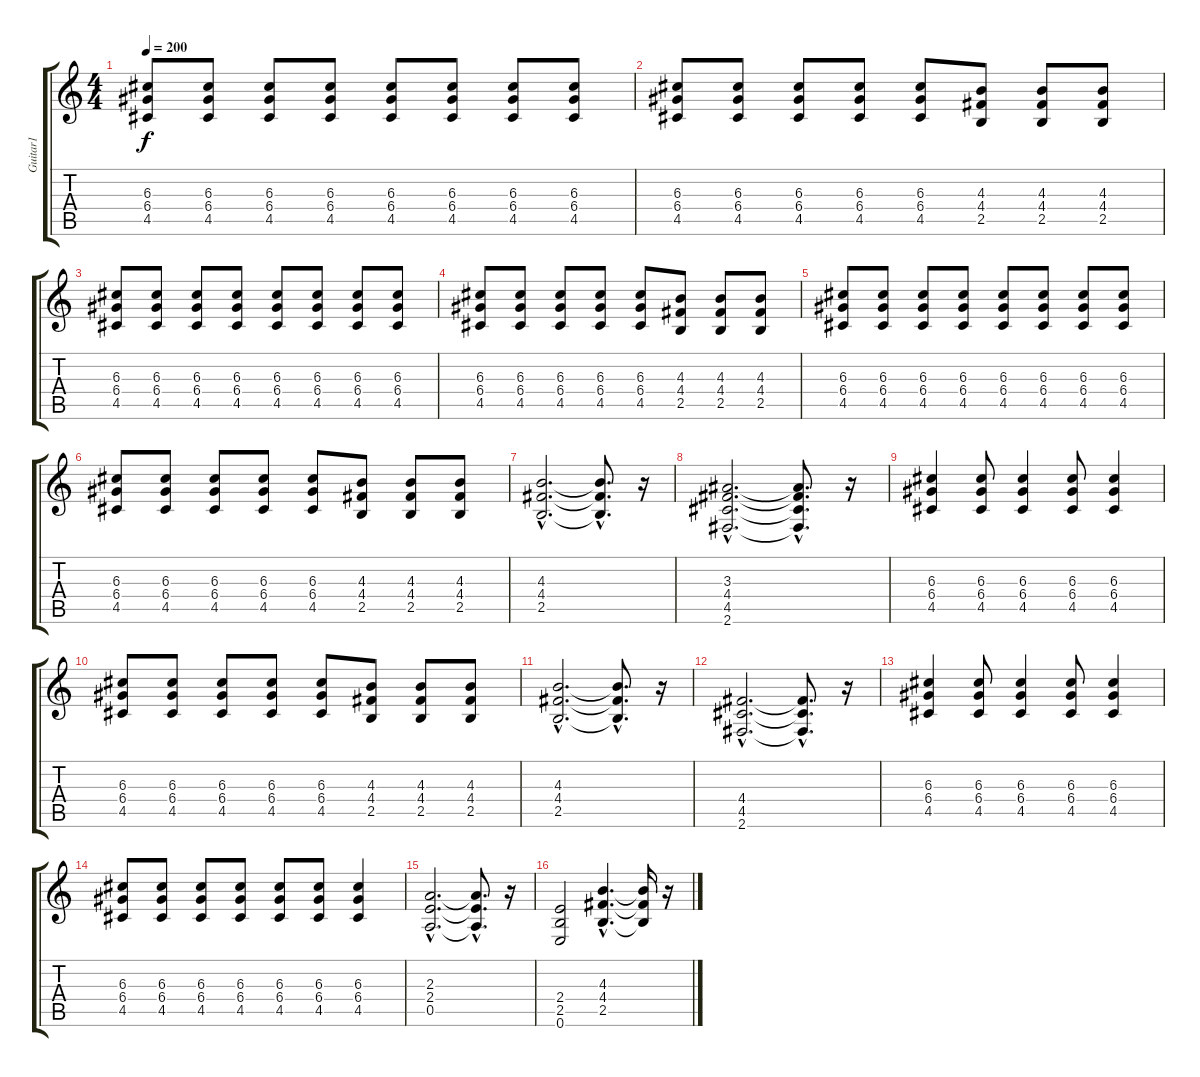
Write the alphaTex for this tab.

\track ("Guitar1" "Guitar1") {instrument distortionguitar}
\staff {score tabs}
\tuning (E4 B3 G3 D3 A2 E2) {hide}
\ts (4 4)
\tempo 200
\clef g2
\ks c
(6.3 6.4 4.5).8{dy f} (6.3 6.4 4.5).8 (6.3 6.4 4.5).8 (6.3 6.4 4.5).8 (6.3 6.4 4.5).8 (6.3 6.4 4.5).8 (6.3 6.4 4.5).8 (6.3 6.4 4.5).8 |
(6.3 6.4 4.5).8 (6.3 6.4 4.5).8 (6.3 6.4 4.5).8 (6.3 6.4 4.5).8 (6.3 6.4 4.5).8 (4.3 4.4 2.5).8 (4.3 4.4 2.5).8 (4.3 4.4 2.5).8 |
(6.3 6.4 4.5).8 (6.3 6.4 4.5).8 (6.3 6.4 4.5).8 (6.3 6.4 4.5).8 (6.3 6.4 4.5).8 (6.3 6.4 4.5).8 (6.3 6.4 4.5).8 (6.3 6.4 4.5).8 |
(6.3 6.4 4.5).8 (6.3 6.4 4.5).8 (6.3 6.4 4.5).8 (6.3 6.4 4.5).8 (6.3 6.4 4.5).8 (4.3 4.4 2.5).8 (4.3 4.4 2.5).8 (4.3 4.4 2.5).8 |
(6.3 6.4 4.5).8 (6.3 6.4 4.5).8 (6.3 6.4 4.5).8 (6.3 6.4 4.5).8 (6.3 6.4 4.5).8 (6.3 6.4 4.5).8 (6.3 6.4 4.5).8 (6.3 6.4 4.5).8 |
(6.3 6.4 4.5).8 (6.3 6.4 4.5).8 (6.3 6.4 4.5).8 (6.3 6.4 4.5).8 (6.3 6.4 4.5).8 (4.3 4.4 2.5).8 (4.3 4.4 2.5).8 (4.3 4.4 2.5).8 |
(4.3{hac} 4.4{hac} 2.5{hac}).2{d} (4.3{hac t} 4.4{hac t} 2.5{hac t}).8{d} r.16 |
(3.3{hac} 4.4{hac} 4.5{hac} 2.6{hac}).2{d} (3.3{hac t} 4.4{hac t} 4.5{hac t} 2.6{hac t}).8{d} r.16 |
(6.3 6.4 4.5).4 (6.3 6.4 4.5).8 (6.3 6.4 4.5).4 (6.3 6.4 4.5).8 (6.3 6.4 4.5).4 |
(6.3 6.4 4.5).8 (6.3 6.4 4.5).8 (6.3 6.4 4.5).8 (6.3 6.4 4.5).8 (6.3 6.4 4.5).8 (4.3 4.4 2.5).8 (4.3 4.4 2.5).8 (4.3 4.4 2.5).8 |
(4.3{hac} 4.4{hac} 2.5{hac}).2{d} (4.3{hac t} 4.4{hac t} 2.5{hac t}).8{d} r.16 |
(4.4{hac} 4.5{hac} 2.6{hac}).2{d} (4.4{hac t} 4.5{hac t} 2.6{hac t}).8{d} r.16 |
(6.3 6.4 4.5).4 (6.3 6.4 4.5).8 (6.3 6.4 4.5).4 (6.3 6.4 4.5).8 (6.3 6.4 4.5).4 |
(6.3 6.4 4.5).8 (6.3 6.4 4.5).8 (6.3 6.4 4.5).8 (6.3 6.4 4.5).8 (6.3 6.4 4.5).8 (6.3 6.4 4.5).8 (6.3 6.4 4.5).4 |
(2.3{hac} 2.4{hac} 0.5{hac}).2{d} (2.3{hac t} 2.4{hac t} 0.5{hac t}).8{d} r.16 |
(2.4 2.5 0.6).2 (4.3{hac} 4.4{hac} 2.5{hac}).4{d} (4.3{t} 4.4{t} 2.5{t}).16 r.16
